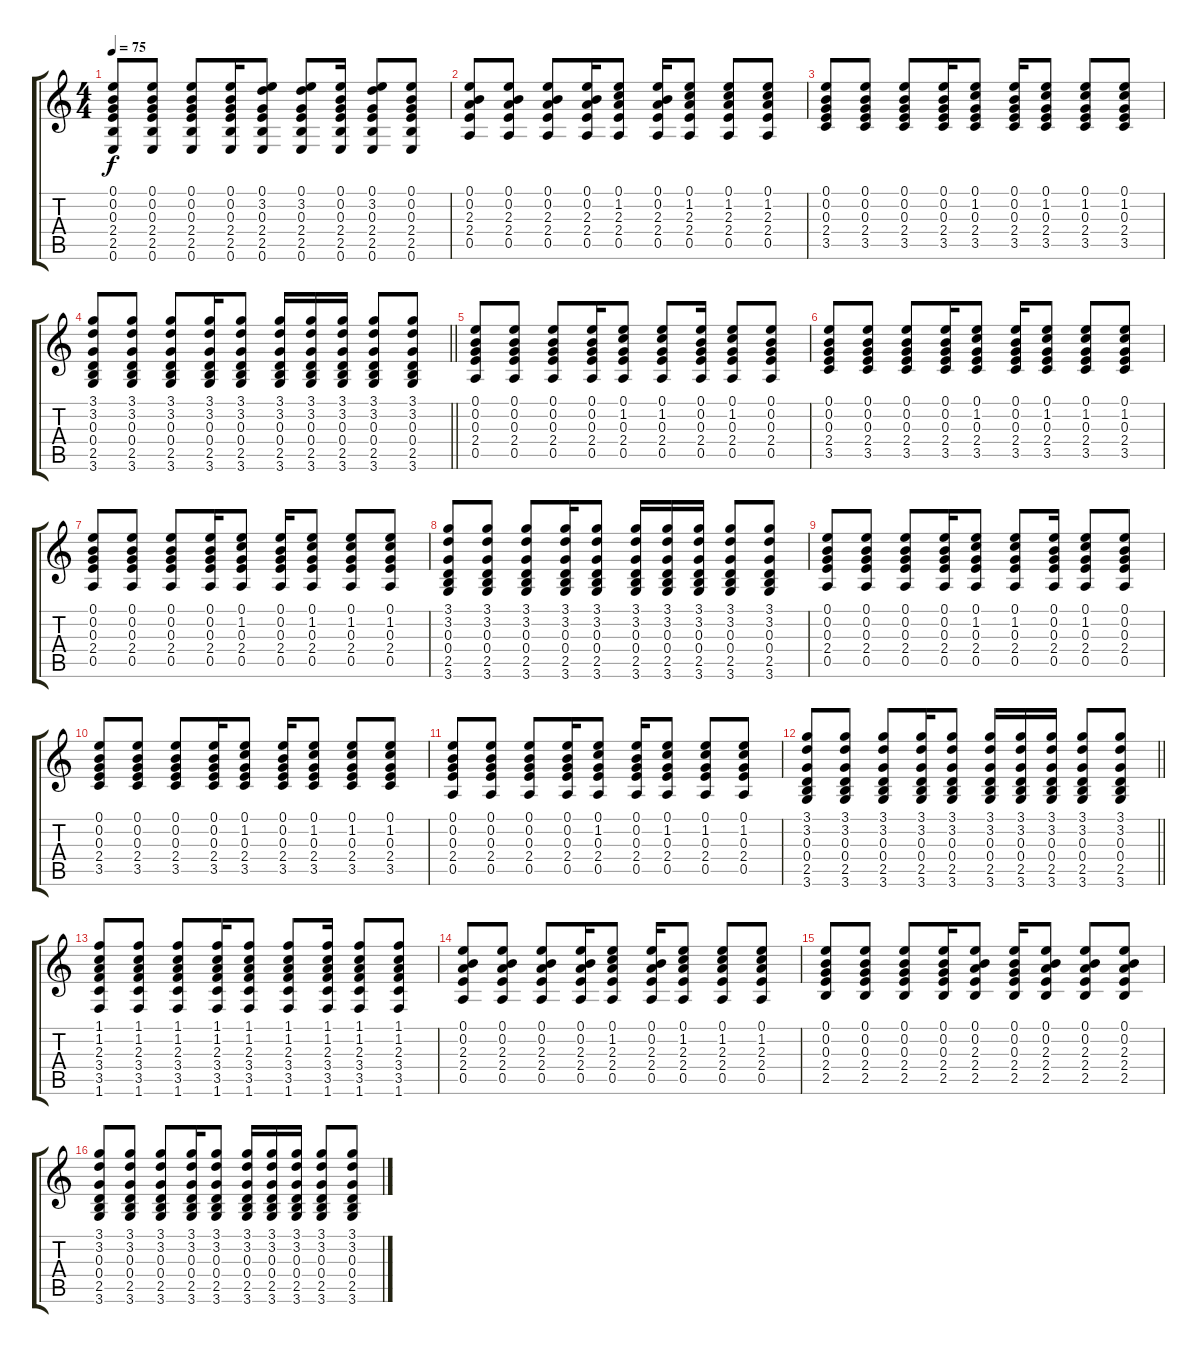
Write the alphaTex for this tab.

\track "" {instrument acousticguitarnylon}
\staff {score tabs}
\tuning (E4 B3 G3 D3 A2 E2) {hide}
\ts (4 4)
\tempo 75
\clef g2
\ks c
(0.1 0.2 0.3 2.4 2.5 0.6).8{dy f} (0.1 0.2 0.3 2.4 2.5 0.6).8 (0.1 0.2 0.3 2.4 2.5 0.6).8 (0.1 0.2 0.3 2.4 2.5 0.6).16 (0.1 3.2 0.3 2.4 2.5 0.6).8 (0.1 3.2 0.3 2.4 2.5 0.6).8 (0.1 0.2 0.3 2.4 2.5 0.6).16 (0.1 3.2 0.3 2.4 2.5 0.6).8 (0.1 0.2 0.3 2.4 2.5 0.6).8 |
(0.1 0.2 2.3 2.4 0.5).8 (0.1 0.2 2.3 2.4 0.5).8 (0.1 0.2 2.3 2.4 0.5).8 (0.1 0.2 2.3 2.4 0.5).16 (0.1 1.2 2.3 2.4 0.5).8 (0.1 0.2 2.3 2.4 0.5).16 (0.1 1.2 2.3 2.4 0.5).8 (0.1 1.2 2.3 2.4 0.5).8 (0.1 1.2 2.3 2.4 0.5).8 |
(0.1 0.2 0.3 2.4 3.5).8 (0.1 0.2 0.3 2.4 3.5).8 (0.1 0.2 0.3 2.4 3.5).8 (0.1 0.2 0.3 2.4 3.5).16 (0.1 1.2 0.3 2.4 3.5).8 (0.1 0.2 0.3 2.4 3.5).16 (0.1 1.2 0.3 2.4 3.5).8 (0.1 1.2 0.3 2.4 3.5).8 (0.1 1.2 0.3 2.4 3.5).8 |
\barLineRight lightlight
(3.1 3.2 0.3 0.4 2.5 3.6).8 (3.1 3.2 0.3 0.4 2.5 3.6).8 (3.1 3.2 0.3 0.4 2.5 3.6).8 (3.1 3.2 0.3 0.4 2.5 3.6).16 (3.1 3.2 0.3 0.4 2.5 3.6).8 (3.1 3.2 0.3 0.4 2.5 3.6).16 (3.1 3.2 0.3 0.4 2.5 3.6).16 (3.1 3.2 0.3 0.4 2.5 3.6).16 (3.1 3.2 0.3 0.4 2.5 3.6).8 (3.1 3.2 0.3 0.4 2.5 3.6).8 |
\section ("" "")
(0.1 0.2 0.3 2.4 0.5).8 (0.1 0.2 0.3 2.4 0.5).8 (0.1 0.2 0.3 2.4 0.5).8 (0.1 0.2 0.3 2.4 0.5).16 (0.1 1.2 0.3 2.4 0.5).8 (0.1 1.2 0.3 2.4 0.5).8 (0.1 0.2 0.3 2.4 0.5).16 (0.1 1.2 0.3 2.4 0.5).8 (0.1 0.2 0.3 2.4 0.5).8 |
(0.1 0.2 0.3 2.4 3.5).8 (0.1 0.2 0.3 2.4 3.5).8 (0.1 0.2 0.3 2.4 3.5).8 (0.1 0.2 0.3 2.4 3.5).16 (0.1 1.2 0.3 2.4 3.5).8 (0.1 0.2 0.3 2.4 3.5).16 (0.1 1.2 0.3 2.4 3.5).8 (0.1 1.2 0.3 2.4 3.5).8 (0.1 1.2 0.3 2.4 3.5).8 |
(0.1 0.2 0.3 2.4 0.5).8 (0.1 0.2 0.3 2.4 0.5).8 (0.1 0.2 0.3 2.4 0.5).8 (0.1 0.2 0.3 2.4 0.5).16 (0.1 1.2 0.3 2.4 0.5).8 (0.1 0.2 0.3 2.4 0.5).16 (0.1 1.2 0.3 2.4 0.5).8 (0.1 1.2 0.3 2.4 0.5).8 (0.1 1.2 0.3 2.4 0.5).8 |
(3.1 3.2 0.3 0.4 2.5 3.6).8 (3.1 3.2 0.3 0.4 2.5 3.6).8 (3.1 3.2 0.3 0.4 2.5 3.6).8 (3.1 3.2 0.3 0.4 2.5 3.6).16 (3.1 3.2 0.3 0.4 2.5 3.6).8 (3.1 3.2 0.3 0.4 2.5 3.6).16 (3.1 3.2 0.3 0.4 2.5 3.6).16 (3.1 3.2 0.3 0.4 2.5 3.6).16 (3.1 3.2 0.3 0.4 2.5 3.6).8 (3.1 3.2 0.3 0.4 2.5 3.6).8 |
(0.1 0.2 0.3 2.4 0.5).8 (0.1 0.2 0.3 2.4 0.5).8 (0.1 0.2 0.3 2.4 0.5).8 (0.1 0.2 0.3 2.4 0.5).16 (0.1 1.2 0.3 2.4 0.5).8 (0.1 1.2 0.3 2.4 0.5).8 (0.1 0.2 0.3 2.4 0.5).16 (0.1 1.2 0.3 2.4 0.5).8 (0.1 0.2 0.3 2.4 0.5).8 |
(0.1 0.2 0.3 2.4 3.5).8 (0.1 0.2 0.3 2.4 3.5).8 (0.1 0.2 0.3 2.4 3.5).8 (0.1 0.2 0.3 2.4 3.5).16 (0.1 1.2 0.3 2.4 3.5).8 (0.1 0.2 0.3 2.4 3.5).16 (0.1 1.2 0.3 2.4 3.5).8 (0.1 1.2 0.3 2.4 3.5).8 (0.1 1.2 0.3 2.4 3.5).8 |
(0.1 0.2 0.3 2.4 0.5).8 (0.1 0.2 0.3 2.4 0.5).8 (0.1 0.2 0.3 2.4 0.5).8 (0.1 0.2 0.3 2.4 0.5).16 (0.1 1.2 0.3 2.4 0.5).8 (0.1 0.2 0.3 2.4 0.5).16 (0.1 1.2 0.3 2.4 0.5).8 (0.1 1.2 0.3 2.4 0.5).8 (0.1 1.2 0.3 2.4 0.5).8 |
\barLineRight lightlight
(3.1 3.2 0.3 0.4 2.5 3.6).8 (3.1 3.2 0.3 0.4 2.5 3.6).8 (3.1 3.2 0.3 0.4 2.5 3.6).8 (3.1 3.2 0.3 0.4 2.5 3.6).16 (3.1 3.2 0.3 0.4 2.5 3.6).8 (3.1 3.2 0.3 0.4 2.5 3.6).16 (3.1 3.2 0.3 0.4 2.5 3.6).16 (3.1 3.2 0.3 0.4 2.5 3.6).16 (3.1 3.2 0.3 0.4 2.5 3.6).8 (3.1 3.2 0.3 0.4 2.5 3.6).8 |
\section ("" "")
(1.1 1.2 2.3 3.4 3.5 1.6).8 (1.1 1.2 2.3 3.4 3.5 1.6).8 (1.1 1.2 2.3 3.4 3.5 1.6).8 (1.1 1.2 2.3 3.4 3.5 1.6).16 (1.1 1.2 2.3 3.4 3.5 1.6).8 (1.1 1.2 2.3 3.4 3.5 1.6).8 (1.1 1.2 2.3 3.4 3.5 1.6).16 (1.1 1.2 2.3 3.4 3.5 1.6).8 (1.1 1.2 2.3 3.4 3.5 1.6).8 |
(0.1 0.2 2.3 2.4 0.5).8 (0.1 0.2 2.3 2.4 0.5).8 (0.1 0.2 2.3 2.4 0.5).8 (0.1 0.2 2.3 2.4 0.5).16 (0.1 1.2 2.3 2.4 0.5).8 (0.1 0.2 2.3 2.4 0.5).16 (0.1 1.2 2.3 2.4 0.5).8 (0.1 1.2 2.3 2.4 0.5).8 (0.1 1.2 2.3 2.4 0.5).8 |
(0.1 0.2 0.3 2.4 2.5).8 (0.1 0.2 0.3 2.4 2.5).8 (0.1 0.2 0.3 2.4 2.5).8 (0.1 0.2 0.3 2.4 2.5).16 (0.1 0.2 2.3 2.4 2.5).8 (0.1 0.2 0.3 2.4 2.5).16 (0.1 0.2 2.3 2.4 2.5).8 (0.1 0.2 2.3 2.4 2.5).8 (0.1 0.2 2.3 2.4 2.5).8 |
(3.1 3.2 0.3 0.4 2.5 3.6).8 (3.1 3.2 0.3 0.4 2.5 3.6).8 (3.1 3.2 0.3 0.4 2.5 3.6).8 (3.1 3.2 0.3 0.4 2.5 3.6).16 (3.1 3.2 0.3 0.4 2.5 3.6).8 (3.1 3.2 0.3 0.4 2.5 3.6).16 (3.1 3.2 0.3 0.4 2.5 3.6).16 (3.1 3.2 0.3 0.4 2.5 3.6).16 (3.1 3.2 0.3 0.4 2.5 3.6).8 (3.1 3.2 0.3 0.4 2.5 3.6).8
